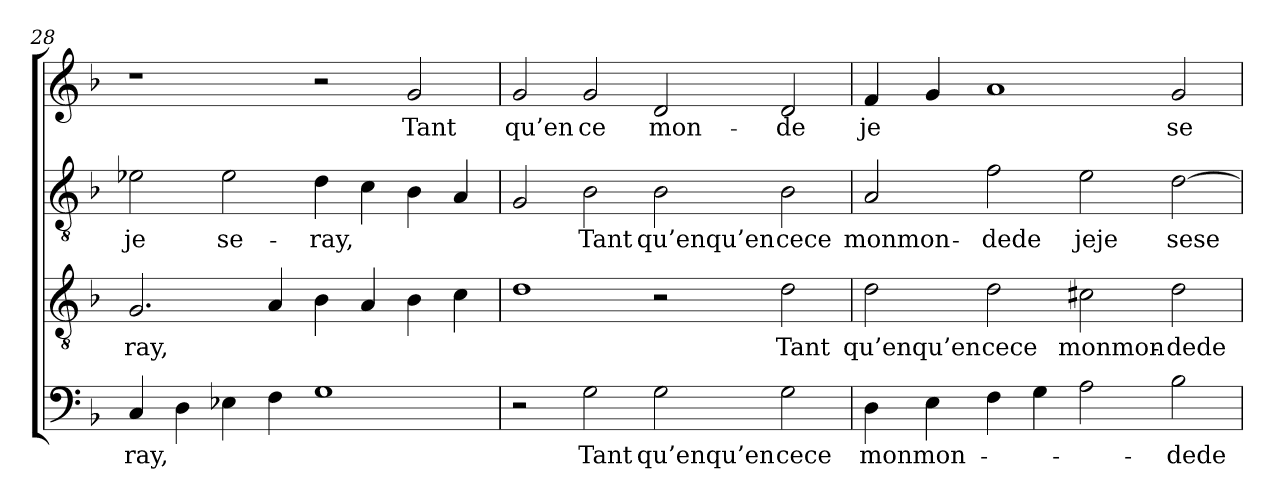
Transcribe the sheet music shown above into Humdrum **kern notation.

**kern	**text	**kern	**text	**kern	**text	**kern	**text
*part4	*part4	*part3	*part3	*part2	*part2	*part1	*part1
*staff4	*staff4	*staff3	*staff3	*staff2	*staff2	*staff1	*staff1
*clefF4	*	*clefGv2	*	*clefGv2	*	*clefG2	*
*k[b-]	*	*k[b-]	*	*k[b-]	*	*k[b-]	*
=28	=28	=28	=28	=28	=28	=28	=28
4C	-ray,	2.G	-ray,	2e-X	je	1r	.
4D	.	.	.	.	.	.	.
4E-X	.	.	.	2e-	se-	.	.
4F	.	4A	.	.	.	.	.
1G	.	4B-	.	4d	-ray,	2r	.
.	.	4A	.	4c	.	.	.
.	.	4B-	.	4B-	.	2g	Tant
.	.	4c	.	4A	.	.	.
=29	=29	=29	=29	=29	=29	=29	=29
2r	.	1d	.	2G	.	2g	qu’en
2G	Tant	.	.	2B-	Tant	2g	ce
2G	qu’enqu’en	2r	.	2B-	qu’enqu’en	2d	mon-
2G	cece	2d	Tant	2B-	cece	2d	-de
!!LO:LB:g=z
=30	=30	=30	=30	=30	=30	=30	=30
4D	monmon-	2d	-qu’enqu’en	2A	monmon-	4f	je
4E	.	.	.	.	.	4g	.
4F	.	2d	cece	2f	-dede	1a	.
4G	.	.	.	.	.	.	.
2A	.	2c#X	monmon-	2e	jeje	.	.
2B-	-dede	2d	-dede	[2d	sese-	2g	se-
=	=	=	=	=	=	=	=
*-	*-	*-	*-	*-	*-	*-	*-
